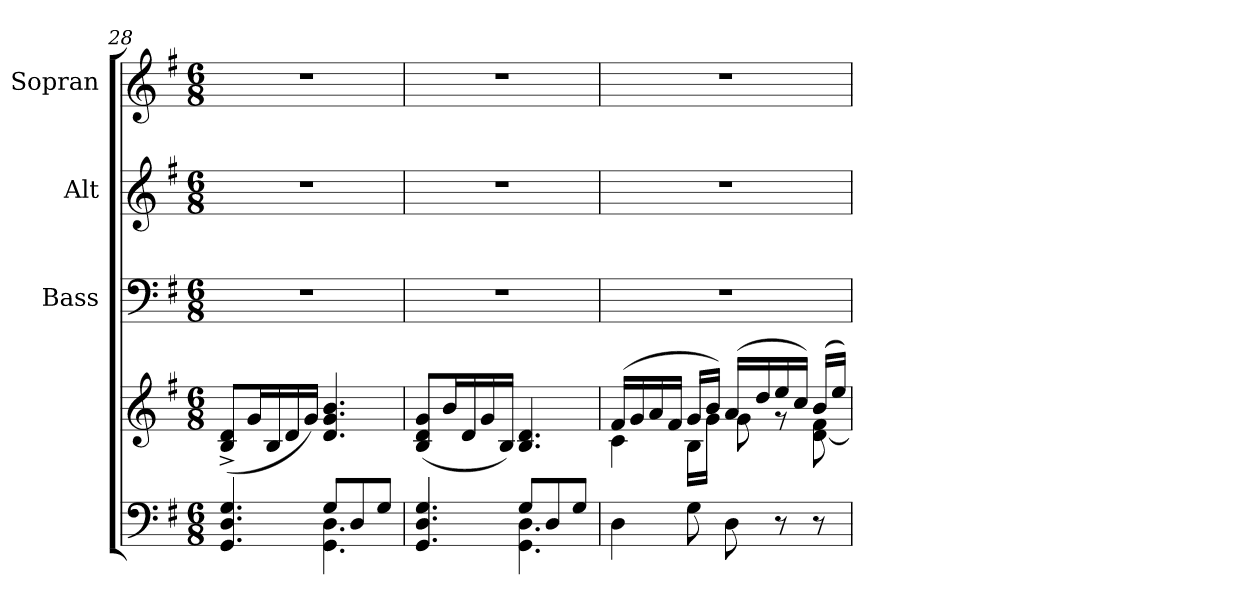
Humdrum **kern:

**kern	**kern	**kern	**kern	**kern
*part4	*part4	*part3	*part2	*part1
*staff5	*staff4	*staff3	*staff2	*staff1
*	*	*I"Bass	*I"Alt	*I"Sopran
*	*	*I'B.	*I'A.	*I'S.
*clefF4	*clefG2	*clefF4	*clefG2	*clefG2
*k[f#]	*k[f#]	*k[f#]	*k[f#]	*k[f#]
*G:	*G:	*G:	*G:	*G:
*M6/8	*M6/8	*M6/8	*M6/8	*M6/8
=28	=28	=28	=28	=28
*^	*	*	*	*
4.GG/ 4.D/ 4.G/	4.ryy	(<8B/^> 8d/^>L	2.r	2.r	2.r
.	.	16g/L	.	.	.
.	.	16B/	.	.	.
.	.	16d/	.	.	.
.	.	16g/JJ)	.	.	.
8G/L	4.GG\ 4.D\	4.d/ 4.g/ 4.b/	.	.	.
8D/	.	.	.	.	.
8G/J	.	.	.	.	.
=29	=29	=29	=29	=29	=29
4.GG/ 4.D/ 4.G/	4.ryy	(<8B/ 8d/ 8g/L	2.r	2.r	2.r
.	.	16b/L	.	.	.
.	.	16d/	.	.	.
.	.	16g/	.	.	.
.	.	16B/JJ)	.	.	.
8G/L	4.GG\ 4.D\	4.B/ 4.d/	.	.	.
8D/	.	.	.	.	.
8G/J	.	.	.	.	.
*v	*v	*	*	*	*
=30	=30	=30	=30	=30
*	*^	*	*	*
4D\	(>16f#/LL	4c\	2.r	2.r	2.r
.	16g/	.	.	.	.
.	16a/	.	.	.	.
.	16f#/JJ	.	.	.	.
8G\	16g/LL	16B\LL	.	.	.
.	16b/JJ)	16g\JJ	.	.	.
8D\	(>16a/LL	8g\	.	.	.
.	16dd/	.	.	.	.
8r	16ee/	8rf	.	.	.
.	16cc/JJ)	.	.	.	.
8r	(>16b/LL	[<8d\ 8f#\	.	.	.
.	16ee/JJ)	.	.	.	.
*	*v	*v	*	*	*
=	=	=	=	=
*-	*-	*-	*-	*-
